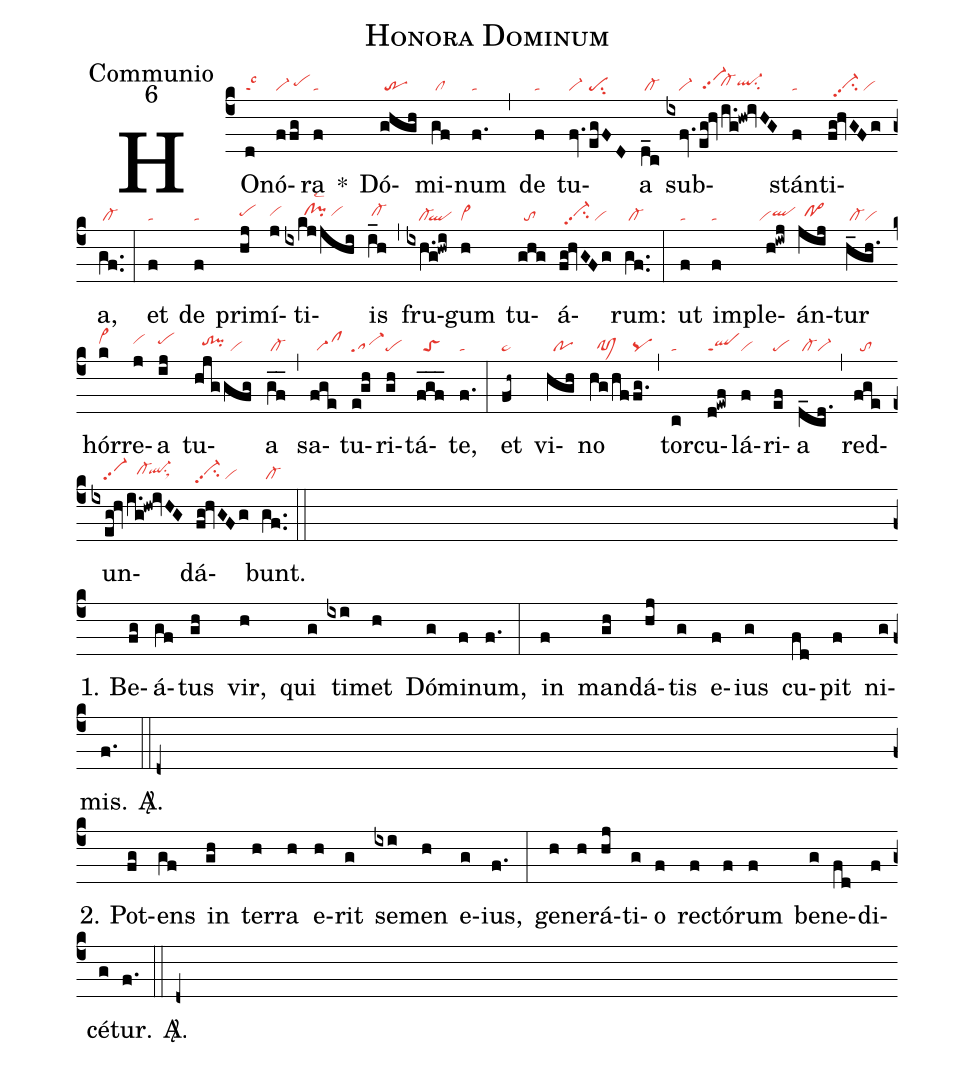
name:Honora Dominum;
office-part:Communio;
mode:6;
nabc-lines:1;
%%
(c4) HO(d|talsc3)nó(ffg|vi-/pehh)ra(f|ta) *() Dó(ghgh|/tr)mi(gf|/cl)num(f.|ta) (,)
de(f|ta) tu(fv.egFD|vi-//pesu2)a(d_c|/cl-) sub(ixfv.|////vi-|/eg!hv|/vi-hgpp2|/i.g!hw!ivHG|cl-hhql-hhsu2)stán(f|ta)ti(fg!hvGFg|//vi-hgsu2pp2/vi)a,(gf..|/cl-) (:)
et(f|ta) de(f|ta) pri(hj|pehh)mí(j|vihh)ti(ixkjjhi|//////clhh!pihhlsc2/vihh)is(i_h|/cl-hh) (,) fru(ixh.g!hwi|////cl-``ql)gum(h|vi>) tu(ghg|//to)á(fg!hvGFg|//vi-hhpp2su2/vi)rum:(gf..|/cl-) (:)
ut(f|ta) im(f|ta)ple(h!iwj|``viqlhh)án(jij|//po>hh)tur(h_gh.|/cl-vi) hór(k|vi>hi)re(j|vihi)a(ij|pehi) tu(hjggfg|//tohh!pihh/vi)a(gf__|/cl-) (,)
sa(fge|//toM)tu(e!gh|sa-)ri(gh|pe)tá(fgf___|//toS)te,(f.|ta) (:)
et(fh~|pe~) vi(hgh|//po)no(hg/hf|//pfM|fg.|pq) (,) tor(c|ta)cu(d!ewf|qlppt1)lá(f|vi)ri(ef|pe)a(d_cd.|/cl-vi-) (,)
red(fge|//to)un(ixeg!hv|////vi-pp2|/i.g!hw!ivHG|///cl-hh`ql-hhsu1sux1)dá(fg!hvGFg|vi-hhpp2su2/vi)bunt.(gf..|/cl-) (::Z)

1. Be(fg)á(gf)tus(gh) vir,(h) qui(g) ti(ixi)met(h) Dó(g)mi(f)num,(f.) (:) in(f) man(gh)dá(hj)tis(g) e(f)ius(g) cu(fd)pit(f) ni(g)mis.(f.) <sp>A/</sp>.(::d+Z)

2. Pot(fg)ens(gf) in(gh) ter(h)ra(h) e(h)rit(g) se(ixi)men(h) e(g)ius,(f.) (:) ge(h)ne(h)rá(hj)ti(g)o(f) rec(f)tó(f)rum(f) be(g)ne(fd)di(f)cé(g)tur.(f.) <sp>A/</sp>.(::d+)
